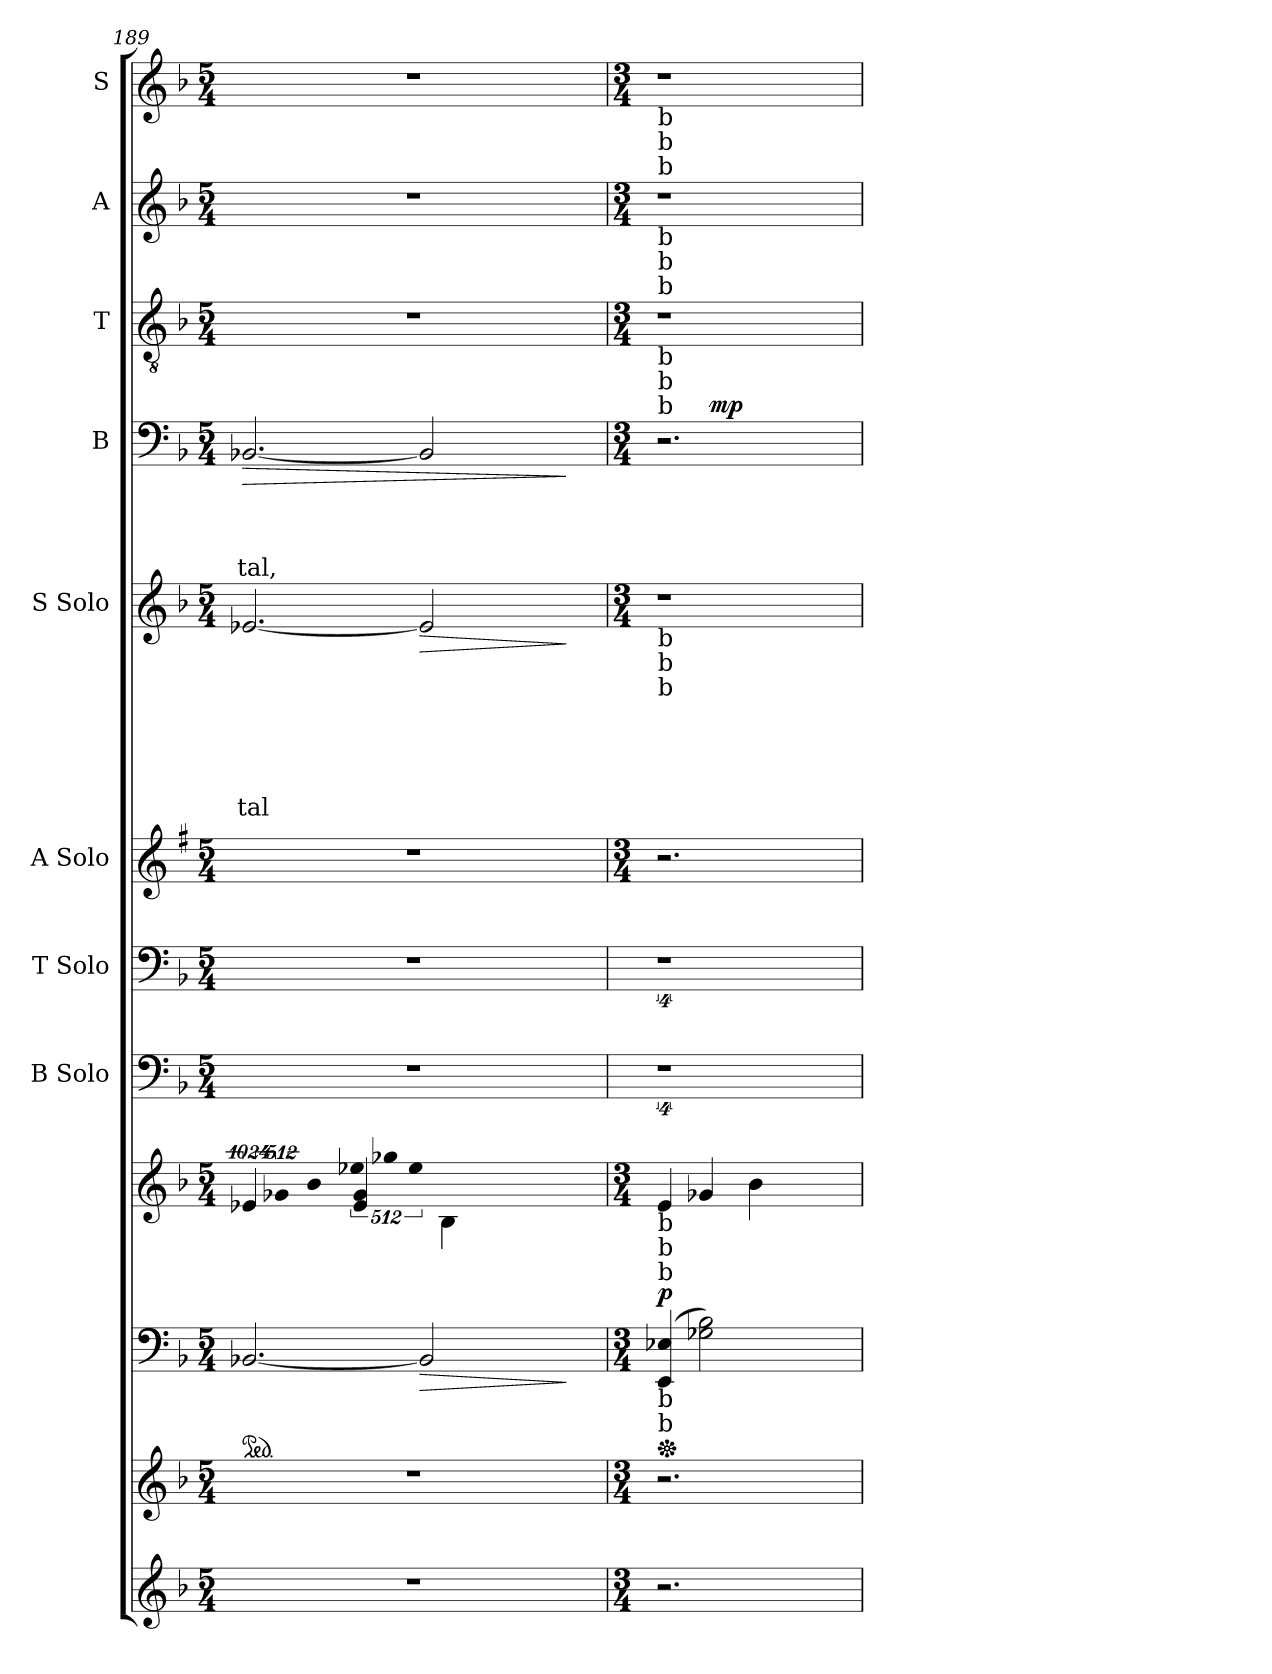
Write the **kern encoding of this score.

**kern	**kern	**kern	**dynam	**kern	**kern	**kern	**kern	**kern	**text	**text	**text	**text	**text	**dynam	**kern	**text	**text	**text	**text	**dynam	**kern	**kern	**kern
*part12	*part11	*part10	*part10	*part9	*part8	*part7	*part6	*part5	*part5	*part5	*part5	*part5	*part5	*part5	*part4	*part4	*part4	*part4	*part4	*part4	*part3	*part2	*part1
*staff12	*staff11	*staff10	*staff10	*staff9	*staff8	*staff7	*staff6	*staff5	*staff5	*staff5	*staff5	*staff5	*staff5	*staff5	*staff4	*staff4	*staff4	*staff4	*staff4	*staff4	*staff3	*staff2	*staff1
*	*	*	*	*	*I"B Solo	*I"T Solo	*I"A Solo	*I"S Solo	*	*	*	*	*	*	*I"B	*	*	*	*	*	*I"T	*I"A	*I"S
!!LO:PB:g=z
*clefG2	*clefG2	*clefF4	*	*clefG2	*clefF4	*clefF4	*clefG2	*clefG2	*	*	*	*	*	*	*clefF4	*	*	*	*	*	*clefGv2	*clefG2	*clefG2
*k[b-]	*k[b-]	*k[b-]	*	*k[b-]	*k[b-]	*k[b-]	*k[f#]	*k[b-]	*	*	*	*	*	*	*k[b-]	*	*	*	*	*	*k[b-]	*k[b-]	*k[b-]
*F:	*F:	*F:	*	*F:	*F:	*F:	*G:	*F:	*	*	*	*	*	*	*F:	*	*	*	*	*	*F:	*F:	*F:
*M5/4	*M5/4	*M5/4	*	*M5/4	*M5/4	*M5/4	*M5/4	*M5/4	*	*	*	*	*	*	*M5/4	*	*	*	*	*	*M5/4	*M5/4	*M5/4
*	*	*ped	*	*	*	*	*	*	*	*	*	*	*	*	*	*	*	*	*	*	*	*	*
=189	=189	=189	=189	=189	=189	=189	=189	=189	=189	=189	=189	=189	=189	=189	=189	=189	=189	=189	=189	=189	=189	=189	=189
!	!	!	!	!LO:N:vis=4	!	!	!	!	!	!	!	!	!LO:LY:b	!	!	!	!	!	!LO:LY:b	!LO:HP:b	!LO:N:vis=1	!LO:N:vis=1	!LO:N:vis=1
*	*	*	*	*^	*	*	*	*	*	*	*	*	*	*	*	*	*	*	*	*	*	*	*
4%5r	4%5r	[<2.BB-X/	.	4096%683e-X/	4096%1365ryy	4%5r	4%5r	4%5r	[<2.e-X/	.	.	.	.	-tal	.	[<2.BB-X/	.	.	.	-tal,	>	4%5r	4%5r	4%5r
!	!	!	!	!LO:N:vis=4	!	!	!	!	!	!	!	!	!	!	!	!	!	!	!	!	!	!	!	!
.	.	.	.	2048%341g-X/	.	.	.	.	.	.	.	.	.	.	.	.	.	.	.	.	.	.	.	.
*	*	*	*	*	*Xtuplet	*	*	*	*	*	*	*	*	*	*	*	*	*	*	*	*	*	*	*
!	!	!	!	!	!LO:N:vis=4	!	!	!	!	!	!	!	!	!	!	!	!	!	!	!	!	!	!	!
.	.	.	.	8ryy	4096%683b-\	.	.	.	.	.	.	.	.	.	.	.	.	.	.	.	.	.	.	.
.	.	.	.	32ryy	.	.	.	.	.	.	.	.	.	.	.	.	.	.	.	.	.	.	.	.
.	.	.	.	128ryy	.	.	.	.	.	.	.	.	.	.	.	.	.	.	.	.	.	.	.	.
.	.	.	.	512ryy	.	.	.	.	.	.	.	.	.	.	.	.	.	.	.	.	.	.	.	.
.	.	.	.	2048.ryy	.	.	.	.	.	.	.	.	.	.	.	.	.	.	.	.	.	.	.	.
*	*	*	*	*	*tuplet	*	*	*	*	*	*	*	*	*	*	*	*	*	*	*	*	*	*	*
!	!	!	!	!	!LO:N:vis=4	!	!	!	!	!	!	!	!	!	!	!	!	!	!	!	!	!	!	!
.	.	.	.	4e-/ 4g-/	4096%455ee-X\	.	.	.	.	.	.	.	.	.	.	.	.	.	.	.	.	.	.	.
!	!	!	!	!	!LO:N:vis=4	!	!	!	!	!	!	!	!	!	!	!	!	!	!	!	!	!	!	!
.	.	.	.	.	4096%455gg-X\	.	.	.	.	.	.	.	.	.	.	.	.	.	.	.	.	.	.	.
!	!	!	!	!	!LO:N:vis=4	!	!	!	!	!	!	!	!	!	!	!	!	!	!	!	!	!	!	!
.	.	.	.	.	4096%455ee-\	.	.	.	.	.	.	.	.	.	.	.	.	.	.	.	.	.	.	.
!	!	!	!LO:HP:b	!	!	!	!	!	!	!	!	!	!	!	!LO:HP:b	!	!	!	!	!	!	!	!	!
.	.	2BB-/]	>	8ryy	.	.	.	.	2e-/]	.	.	.	.	.	>	2BB-/]	.	.	.	.	.	.	.	.
.	.	.	.	.	4B-\	.	.	.	.	.	.	.	.	.	.	.	.	.	.	.	.	.	.	.
.	.	.	.	32ryy	.	.	.	.	.	.	.	.	.	.	.	.	.	.	.	.	.	.	.	.
.	.	.	.	128ryy	.	.	.	.	.	.	.	.	.	.	.	.	.	.	.	.	.	.	.	.
.	.	.	.	512ryy	.	.	.	.	.	.	.	.	.	.	.	.	.	.	.	.	.	.	.	.
.	.	.	.	2048.ryy	.	.	.	.	.	.	.	.	.	.	.	.	.	.	.	.	.	.	.	.
.	.	.	.	4ryy	.	.	.	.	.	.	.	.	.	.	.	.	.	.	.	.	.	.	.	.
.	.	.	.	.	8ryy	.	.	.	.	.	.	.	.	.	.	.	.	.	.	.	.	.	.	.
.	.	.	.	16ryy	.	.	.	.	.	.	.	.	.	.	.	.	.	.	.	.	.	.	.	.
.	.	.	.	.	32ryy	.	.	.	.	.	.	.	.	.	.	.	.	.	.	.	.	.	.	.
.	.	.	.	64ryy	.	.	.	.	.	.	.	.	.	.	.	.	.	.	.	.	.	.	.	.
.	.	.	.	.	128ryy	.	.	.	.	.	.	.	.	.	.	.	.	.	.	.	.	.	.	.
.	.	.	.	256ryy	.	.	.	.	.	.	.	.	.	.	.	.	.	.	.	.	.	.	.	.
.	.	.	.	.	512ryy	.	.	.	.	.	.	.	.	.	.	.	.	.	.	.	.	.	.	.
.	.	.	.	1024ryy	.	.	.	.	.	.	.	.	.	.	.	.	.	.	.	.	.	.	.	.
.	.	.	.	.	2048.ryy	.	.	.	.	.	.	.	.	.	.	.	.	.	.	.	.	.	.	.
.	.	.	.	4096ryy	.	.	.	.	.	.	.	.	.	.	.	.	.	.	.	.	.	.	.	.
*	*	*	*	*v	*v	*	*	*	*	*	*	*	*	*	*	*	*	*	*	*	*	*	*	*
.	.	.	]	.	.	.	.	.	.	.	.	.	.	]	.	.	.	.	.	]	.	.	.
=190!	=190!	=190!	=190!	=190!	=190!	=190!	=190!	=190!	=190!	=190!	=190!	=190!	=190!	=190!	=190!	=190!	=190!	=190!	=190!	=190!	=190!	=190!	=190!
*M3/4	*M3/4	*M3/4	*	*M3/4	*	*	*M3/4	*M3/4	*	*	*	*	*	*	*M3/4	*	*	*	*	*	*M3/4	*M3/4	*M3/4
*	*	*Xped	*	*	*	*	*	*	*	*	*	*	*	*	*	*	*	*	*	*	*	*	*
!	!	!	!	!	!	!	!	!	!	!	!	!	!	!	!	!	!	!	!	!	!	!	!LO:TX:b:t=b
!	!	!	!	!	!	!	!	!	!	!	!	!	!	!	!	!	!	!	!	!	!	!	!LO:TX:b:t=b
!	!	!	!	!	!	!	!	!	!	!	!	!	!	!	!	!	!	!	!	!	!	!	!LO:TX:b:t=b
!	!	!	!	!	!	!	!	!	!	!	!	!	!	!	!	!	!	!	!	!	!	!LO:TX:b:t=b	!
!	!	!	!	!	!	!	!	!	!	!	!	!	!	!	!	!	!	!	!	!	!	!LO:TX:b:t=b	!
!	!	!	!	!	!	!	!	!	!	!	!	!	!	!	!	!	!	!	!	!	!	!LO:TX:b:t=b	!
!	!	!	!	!	!	!	!	!	!	!	!	!	!	!	!	!	!	!	!	!	!LO:TX:b:t=b	!	!
!	!	!	!	!	!	!	!	!	!	!	!	!	!	!	!	!	!	!	!	!	!LO:TX:b:t=b	!	!
!	!	!	!	!	!	!	!	!	!	!	!	!	!	!	!	!	!	!	!	!	!LO:TX:b:t=b	!	!
!	!	!	!	!	!	!	!	!	!	!	!	!	!	!	!LO:TX:b:t=b	!	!	!	!	!	!	!	!
!	!	!	!	!	!	!	!	!	!	!	!	!	!	!	!LO:TX:b:t=b	!	!	!	!	!	!	!	!
!	!	!	!	!	!	!	!	!	!	!	!	!	!	!	!LO:TX:b:t=b	!	!	!	!	!	!	!	!
!	!	!	!	!	!	!	!	!LO:TX:b:t=b	!	!	!	!	!	!	!	!	!	!	!	!	!	!	!
!	!	!	!	!	!	!	!	!LO:TX:b:t=b	!	!	!	!	!	!	!	!	!	!	!	!	!	!	!
!	!	!	!	!	!	!	!	!LO:TX:b:t=b	!	!	!	!	!	!	!	!	!	!	!	!	!	!	!
!	!	!	!	!LO:TX:b:t=b	!	!	!	!	!	!	!	!	!	!	!	!	!	!	!	!	!	!	!
!	!	!	!	!LO:TX:b:t=b	!	!	!	!	!	!	!	!	!	!	!	!	!	!	!	!	!	!	!
!	!	!	!	!LO:TX:b:t=b	!	!	!	!	!	!	!	!	!	!	!	!	!	!	!	!	!	!	!
!	!	!LO:TX:b:t=b	!	!	!	!	!	!	!	!	!	!	!	!	!	!	!	!	!	!	!	!	!
!	!	!LO:TX:b:t=b	!	!	!	!	!	!	!	!	!	!	!	!	!	!	!	!	!	!	!	!	!
!	!	!	!LO:DY:a	!	!	!	!	!LO:N:vis=1	!	!	!	!	!	!	!LO:N:vis=1	!	!	!	!	!	!LO:N:vis=1	!LO:N:vis=1	!LO:N:vis=1
*	*	*	*	*	*	*	*	*	*	*	*	*	*	*	*^	*	*	*	*	*	*	*	*
2.r	2.r	(<4EE/ 4E-X/	p	4e/	4%5r	4%5r	2.r	2.r	.	.	.	.	.	.	2.r	4ryy	.	.	.	.	.	2.r	2.r	2.r
.	.	2G-X\ 2B-\)	.	4g-X/	.	.	.	.	.	.	.	.	.	.	.	32ryy	.	.	.	.	.	.	.	.
!	!	!	!	!	!	!	!	!	!	!	!	!	!	!	!	!	!	!	!	!	!LO:DY:b	!	!	!
.	.	.	.	.	.	.	.	.	.	.	.	.	.	.	.	2ryy	.	.	.	.	mp	.	.	.
.	.	.	.	4b-\	.	.	.	.	.	.	.	.	.	.	.	.	.	.	.	.	.	.	.	.
2ryy	2ryy	2ryy	.	2ryy	.	.	2ryy	2ryy	.	.	.	.	.	.	2ryy	.	.	.	.	.	.	2ryy	2ryy	2ryy
.	.	.	.	.	.	.	.	.	.	.	.	.	.	.	.	4...ryy	.	.	.	.	.	.	.	.
*	*	*	*	*	*	*	*	*	*	*	*	*	*	*	*v	*v	*	*	*	*	*	*	*	*
=	=	=	=	=	=	=	=	=	=	=	=	=	=	=	=	=	=	=	=	=	=	=	=
*-	*-	*-	*-	*-	*-	*-	*-	*-	*-	*-	*-	*-	*-	*-	*-	*-	*-	*-	*-	*-	*-	*-	*-
